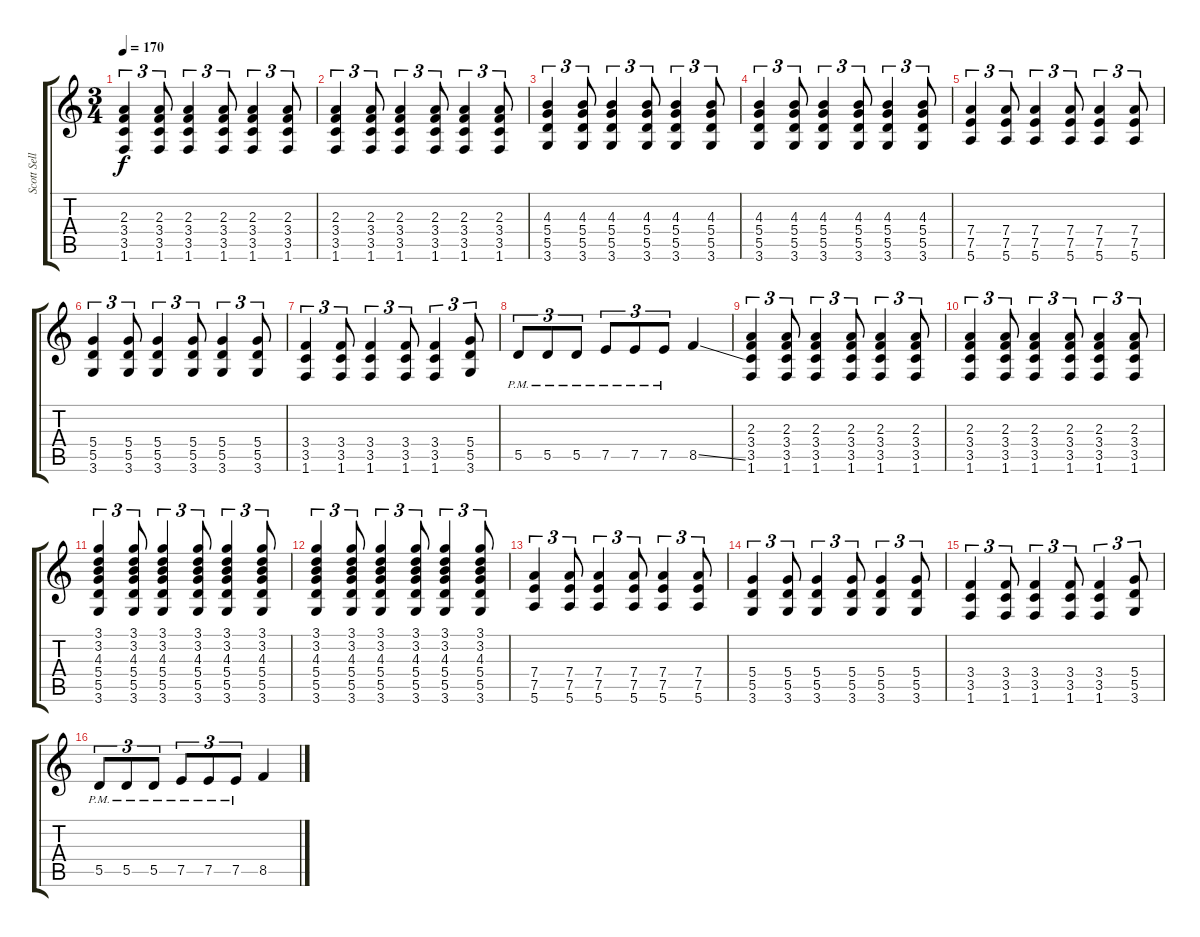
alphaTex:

\track ("Scott Sellers" "Scott Sell") {instrument distortionguitar}
\staff {score tabs}
\tuning (E4 B3 G3 D3 A2 E2) {hide}
\ts (3 4)
\tempo 170
\clef g2
\ks c
(2.3 3.4 3.5 1.6).4{tu (3 2) dy f} (2.3 3.4 3.5 1.6).8{tu (3 2)} (2.3 3.4 3.5 1.6).4{tu (3 2)} (2.3 3.4 3.5 1.6).8{tu (3 2)} (2.3 3.4 3.5 1.6).4{tu (3 2)} (2.3 3.4 3.5 1.6).8{tu (3 2)} |
(2.3 3.4 3.5 1.6).4{tu (3 2)} (2.3 3.4 3.5 1.6).8{tu (3 2)} (2.3 3.4 3.5 1.6).4{tu (3 2)} (2.3 3.4 3.5 1.6).8{tu (3 2)} (2.3 3.4 3.5 1.6).4{tu (3 2)} (2.3 3.4 3.5 1.6).8{tu (3 2)} |
(4.3 5.4 5.5 3.6).4{tu (3 2)} (4.3 5.4 5.5 3.6).8{tu (3 2)} (4.3 5.4 5.5 3.6).4{tu (3 2)} (4.3 5.4 5.5 3.6).8{tu (3 2)} (4.3 5.4 5.5 3.6).4{tu (3 2)} (4.3 5.4 5.5 3.6).8{tu (3 2)} |
(4.3 5.4 5.5 3.6).4{tu (3 2)} (4.3 5.4 5.5 3.6).8{tu (3 2)} (4.3 5.4 5.5 3.6).4{tu (3 2)} (4.3 5.4 5.5 3.6).8{tu (3 2)} (4.3 5.4 5.5 3.6).4{tu (3 2)} (4.3 5.4 5.5 3.6).8{tu (3 2)} |
(7.4 7.5 5.6).4{tu (3 2)} (7.4 7.5 5.6).8{tu (3 2)} (7.4 7.5 5.6).4{tu (3 2)} (7.4 7.5 5.6).8{tu (3 2)} (7.4 7.5 5.6).4{tu (3 2)} (7.4 7.5 5.6).8{tu (3 2)} |
(5.4 5.5 3.6).4{tu (3 2)} (5.4 5.5 3.6).8{tu (3 2)} (5.4 5.5 3.6).4{tu (3 2)} (5.4 5.5 3.6).8{tu (3 2)} (5.4 5.5 3.6).4{tu (3 2)} (5.4 5.5 3.6).8{tu (3 2)} |
(3.4 3.5 1.6).4{tu (3 2)} (3.4 3.5 1.6).8{tu (3 2)} (3.4 3.5 1.6).4{tu (3 2)} (3.4 3.5 1.6).8{tu (3 2)} (3.4 3.5 1.6).4{tu (3 2)} (5.4 5.5 3.6).8{tu (3 2)} |
5.5{pm}.8{tu (3 2)} 5.5{pm}.8{tu (3 2)} 5.5{pm}.8{tu (3 2)} 7.5{pm}.8{tu (3 2)} 7.5{pm}.8{tu (3 2)} 7.5{pm}.8{tu (3 2)} 8.5{ss}.4 |
(2.3 3.4 3.5 1.6).4{tu (3 2)} (2.3 3.4 3.5 1.6).8{tu (3 2)} (2.3 3.4 3.5 1.6).4{tu (3 2)} (2.3 3.4 3.5 1.6).8{tu (3 2)} (2.3 3.4 3.5 1.6).4{tu (3 2)} (2.3 3.4 3.5 1.6).8{tu (3 2)} |
(2.3 3.4 3.5 1.6).4{tu (3 2)} (2.3 3.4 3.5 1.6).8{tu (3 2)} (2.3 3.4 3.5 1.6).4{tu (3 2)} (2.3 3.4 3.5 1.6).8{tu (3 2)} (2.3 3.4 3.5 1.6).4{tu (3 2)} (2.3 3.4 3.5 1.6).8{tu (3 2)} |
(3.1 3.2 4.3 5.4 5.5 3.6).4{tu (3 2)} (3.1 3.2 4.3 5.4 5.5 3.6).8{tu (3 2)} (3.1 3.2 4.3 5.4 5.5 3.6).4{tu (3 2)} (3.1 3.2 4.3 5.4 5.5 3.6).8{tu (3 2)} (3.1 3.2 4.3 5.4 5.5 3.6).4{tu (3 2)} (3.1 3.2 4.3 5.4 5.5 3.6).8{tu (3 2)} |
(3.1 3.2 4.3 5.4 5.5 3.6).4{tu (3 2)} (3.1 3.2 4.3 5.4 5.5 3.6).8{tu (3 2)} (3.1 3.2 4.3 5.4 5.5 3.6).4{tu (3 2)} (3.1 3.2 4.3 5.4 5.5 3.6).8{tu (3 2)} (3.1 3.2 4.3 5.4 5.5 3.6).4{tu (3 2)} (3.1 3.2 4.3 5.4 5.5 3.6).8{tu (3 2)} |
(7.4 7.5 5.6).4{tu (3 2)} (7.4 7.5 5.6).8{tu (3 2)} (7.4 7.5 5.6).4{tu (3 2)} (7.4 7.5 5.6).8{tu (3 2)} (7.4 7.5 5.6).4{tu (3 2)} (7.4 7.5 5.6).8{tu (3 2)} |
(5.4 5.5 3.6).4{tu (3 2)} (5.4 5.5 3.6).8{tu (3 2)} (5.4 5.5 3.6).4{tu (3 2)} (5.4 5.5 3.6).8{tu (3 2)} (5.4 5.5 3.6).4{tu (3 2)} (5.4 5.5 3.6).8{tu (3 2)} |
(3.4 3.5 1.6).4{tu (3 2)} (3.4 3.5 1.6).8{tu (3 2)} (3.4 3.5 1.6).4{tu (3 2)} (3.4 3.5 1.6).8{tu (3 2)} (3.4 3.5 1.6).4{tu (3 2)} (5.4 5.5 3.6).8{tu (3 2)} |
5.5{pm}.8{tu (3 2)} 5.5{pm}.8{tu (3 2)} 5.5{pm}.8{tu (3 2)} 7.5{pm}.8{tu (3 2)} 7.5{pm}.8{tu (3 2)} 7.5{pm}.8{tu (3 2)} 8.5{ss}.4
